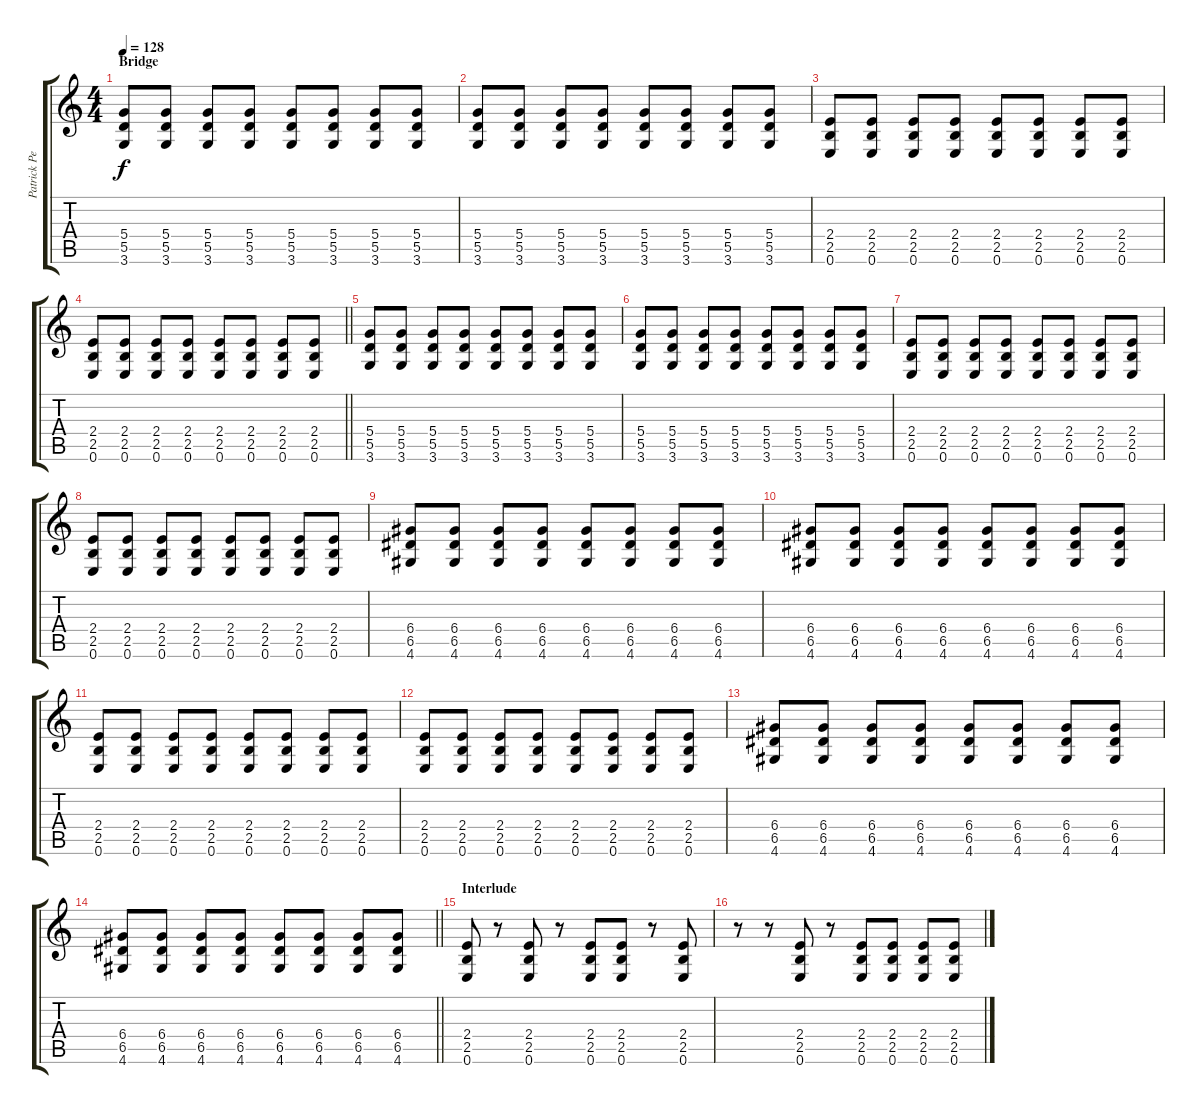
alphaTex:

\track ("Patrick Pentland" "Patrick Pe") {instrument overdrivenguitar}
\staff {score tabs}
\tuning (E4 B3 G3 D3 A2 E2) {hide}
\ts (4 4)
\section ("" "Bridge")
\tempo 128
\clef g2
\ks c
(5.4 5.5 3.6).8{dy f} (5.4 5.5 3.6).8 (5.4 5.5 3.6).8 (5.4 5.5 3.6).8 (5.4 5.5 3.6).8 (5.4 5.5 3.6).8 (5.4 5.5 3.6).8 (5.4 5.5 3.6).8 |
(5.4 5.5 3.6).8 (5.4 5.5 3.6).8 (5.4 5.5 3.6).8 (5.4 5.5 3.6).8 (5.4 5.5 3.6).8 (5.4 5.5 3.6).8 (5.4 5.5 3.6).8 (5.4 5.5 3.6).8 |
(2.4 2.5 0.6).8 (2.4 2.5 0.6).8 (2.4 2.5 0.6).8 (2.4 2.5 0.6).8 (2.4 2.5 0.6).8 (2.4 2.5 0.6).8 (2.4 2.5 0.6).8 (2.4 2.5 0.6).8 |
\barLineRight lightlight
(2.4 2.5 0.6).8 (2.4 2.5 0.6).8 (2.4 2.5 0.6).8 (2.4 2.5 0.6).8 (2.4 2.5 0.6).8 (2.4 2.5 0.6).8 (2.4 2.5 0.6).8 (2.4 2.5 0.6).8 |
(5.4 5.5 3.6).8 (5.4 5.5 3.6).8 (5.4 5.5 3.6).8 (5.4 5.5 3.6).8 (5.4 5.5 3.6).8 (5.4 5.5 3.6).8 (5.4 5.5 3.6).8 (5.4 5.5 3.6).8 |
(5.4 5.5 3.6).8 (5.4 5.5 3.6).8 (5.4 5.5 3.6).8 (5.4 5.5 3.6).8 (5.4 5.5 3.6).8 (5.4 5.5 3.6).8 (5.4 5.5 3.6).8 (5.4 5.5 3.6).8 |
(2.4 2.5 0.6).8 (2.4 2.5 0.6).8 (2.4 2.5 0.6).8 (2.4 2.5 0.6).8 (2.4 2.5 0.6).8 (2.4 2.5 0.6).8 (2.4 2.5 0.6).8 (2.4 2.5 0.6).8 |
(2.4 2.5 0.6).8 (2.4 2.5 0.6).8 (2.4 2.5 0.6).8 (2.4 2.5 0.6).8 (2.4 2.5 0.6).8 (2.4 2.5 0.6).8 (2.4 2.5 0.6).8 (2.4 2.5 0.6).8 |
(6.4 6.5 4.6).8 (6.4 6.5 4.6).8 (6.4 6.5 4.6).8 (6.4 6.5 4.6).8 (6.4 6.5 4.6).8 (6.4 6.5 4.6).8 (6.4 6.5 4.6).8 (6.4 6.5 4.6).8 |
(6.4 6.5 4.6).8 (6.4 6.5 4.6).8 (6.4 6.5 4.6).8 (6.4 6.5 4.6).8 (6.4 6.5 4.6).8 (6.4 6.5 4.6).8 (6.4 6.5 4.6).8 (6.4 6.5 4.6).8 |
(2.4 2.5 0.6).8 (2.4 2.5 0.6).8 (2.4 2.5 0.6).8 (2.4 2.5 0.6).8 (2.4 2.5 0.6).8 (2.4 2.5 0.6).8 (2.4 2.5 0.6).8 (2.4 2.5 0.6).8 |
(2.4 2.5 0.6).8 (2.4 2.5 0.6).8 (2.4 2.5 0.6).8 (2.4 2.5 0.6).8 (2.4 2.5 0.6).8 (2.4 2.5 0.6).8 (2.4 2.5 0.6).8 (2.4 2.5 0.6).8 |
(6.4 6.5 4.6).8 (6.4 6.5 4.6).8 (6.4 6.5 4.6).8 (6.4 6.5 4.6).8 (6.4 6.5 4.6).8 (6.4 6.5 4.6).8 (6.4 6.5 4.6).8 (6.4 6.5 4.6).8 |
\barLineRight lightlight
(6.4 6.5 4.6).8 (6.4 6.5 4.6).8 (6.4 6.5 4.6).8 (6.4 6.5 4.6).8 (6.4 6.5 4.6).8 (6.4 6.5 4.6).8 (6.4 6.5 4.6).8 (6.4 6.5 4.6).8 |
\section ("" "Interlude")
(2.4 2.5 0.6).8 r.8 (2.4 2.5 0.6).8 r.8 (2.4 2.5 0.6).8 (2.4 2.5 0.6).8 r.8 (2.4 2.5 0.6).8 |
r.8 r.8 (2.4 2.5 0.6).8 r.8 (2.4 2.5 0.6).8 (2.4 2.5 0.6).8 (2.4 2.5 0.6).8 (2.4 2.5 0.6).8
